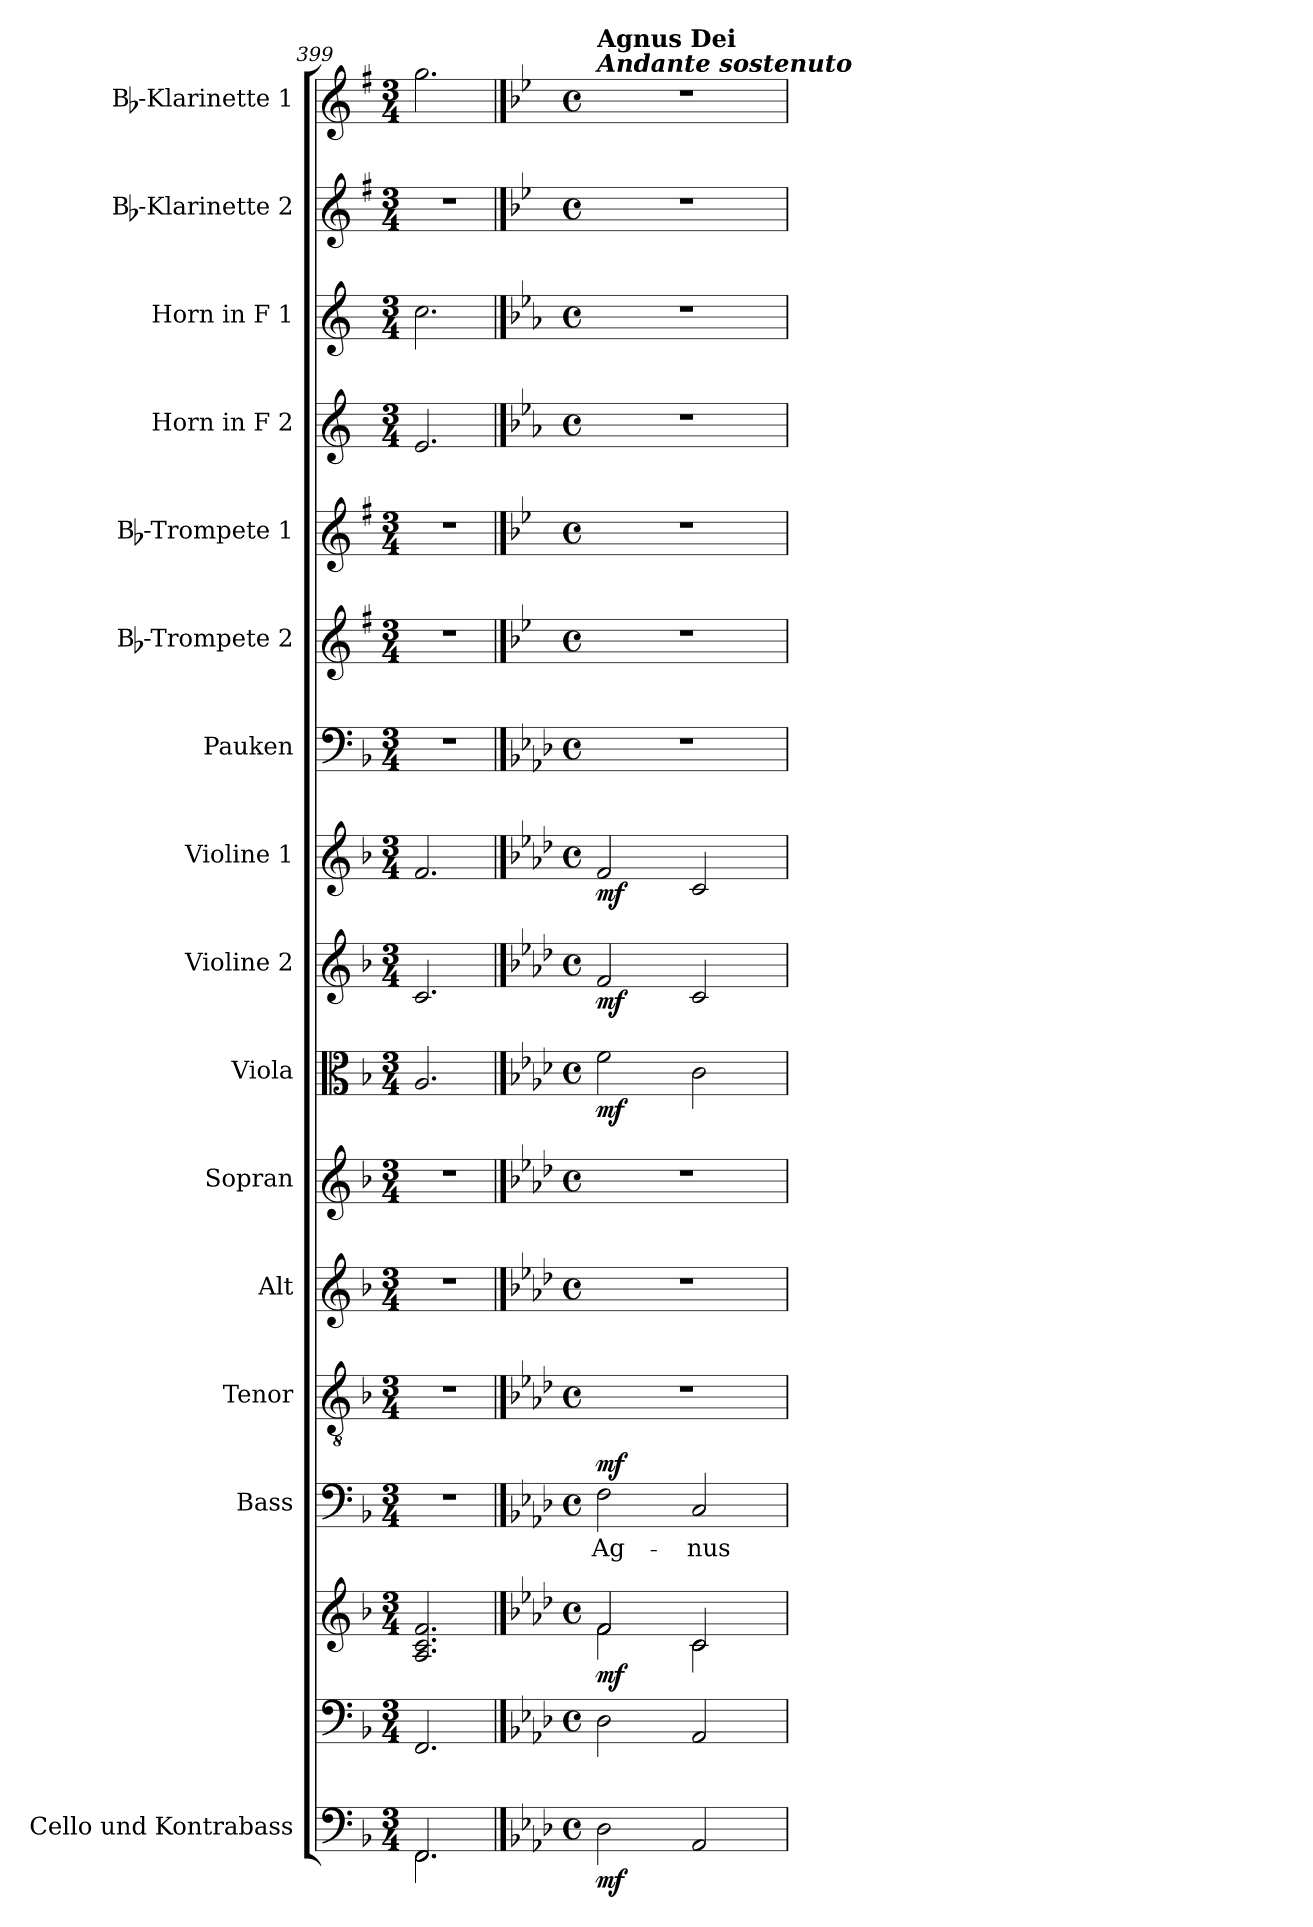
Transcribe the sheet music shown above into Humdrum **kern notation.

**kern	**dynam	**kern	**kern	**dynam	**kern	**text	**dynam	**kern	**kern	**kern	**kern	**dynam	**kern	**dynam	**kern	**dynam	**kern	**kern	**kern	**kern	**kern	**kern	**kern
*part16	*part16	*part15	*part15	*part15	*part14	*part14	*part14	*part13	*part12	*part11	*part10	*part10	*part9	*part9	*part8	*part8	*part7	*part6	*part5	*part4	*part3	*part2	*part1
*staff17	*staff17	*staff16	*staff15	*staff15/16	*staff14	*staff14	*staff14	*staff13	*staff12	*staff11	*staff10	*staff10	*staff9	*staff9	*staff8	*staff8	*staff7	*staff6	*staff5	*staff4	*staff3	*staff2	*staff1
*I"Cello und Kontrabass	*	*	*	*	*I"Bass	*	*	*I"Tenor	*I"Alt	*I"Sopran	*I"Viola	*	*I"Violine 2	*	*I"Violine 1	*	*I"Pauken	*I"Bb-Trompete 2	*I"Bb-Trompete 1	*I"Horn in F 2	*I"Horn in F 1	*I"Bb-Klarinette 2	*I"Bb-Klarinette 1
*I'Kb.	*	*	*	*	*I'B.	*	*	*I'T.	*I'A.	*I'S.	*I'Vla.	*	*I'Vl. 2	*	*I'Vl. 1	*	*I'Pk.	*I'Bb Trp. 2	*I'Bb Trp. 1	*	*	*I'Bb Kl. 2	*I'Bb Kl. 1
*clefF4	*	*clefF4	*clefG2	*	*clefF4	*	*	*clefGv2	*clefG2	*clefG2	*clefC3	*	*clefG2	*	*clefG2	*	*clefF4	*clefG2	*clefG2	*clefG2	*clefG2	*clefG2	*clefG2
*ITrd7c12	*	*	*	*	*	*	*	*	*	*	*	*	*	*	*	*	*	*ITrd1c2	*ITrd1c2	*ITrd4c7	*ITrd4c7	*ITrd1c2	*ITrd1c2
*k[b-]	*	*k[b-]	*k[b-]	*	*k[b-]	*	*	*k[b-]	*k[b-]	*k[b-]	*k[b-]	*	*k[b-]	*	*k[b-]	*	*k[b-]	*k[b-]	*k[b-]	*k[b-]	*k[b-]	*k[b-]	*k[b-]
*F:	*	*F:	*F:	*	*F:	*	*	*F:	*F:	*F:	*F:	*	*F:	*	*F:	*	*F:	*F:	*F:	*F:	*F:	*F:	*F:
*M3/4	*	*M3/4	*M3/4	*	*M3/4	*	*	*M3/4	*M3/4	*M3/4	*M3/4	*	*M3/4	*	*M3/4	*	*M3/4	*M3/4	*M3/4	*M3/4	*M3/4	*M3/4	*M3/4
=399	=399	=399	=399	=399	=399	=399	=399	=399	=399	=399	=399	=399	=399	=399	=399	=399	=399	=399	=399	=399	=399	=399	=399
*^	*	*	*	*	*	*	*	*	*	*	*	*	*	*	*	*	*	*	*	*	*	*	*
2.FFF/	2.FFF\	.	2.FF/	2.A/ 2.c/ 2.f/	.	2.r	.	.	2.r	2.r	2.r	2.A/	.	2.c/	.	2.f/	.	2.r	2.r	2.r	2.A/	2.f\	2.r	2.ff\
*v	*v	*	*	*	*	*	*	*	*	*	*	*	*	*	*	*	*	*	*	*	*	*	*	*
!!LO:PB:g=z
==400	==400	==400	==400	==400	==400	==400	==400	==400	==400	==400	==400	==400	==400	==400	==400	==400	==400	==400	==400	==400	==400	==400	==400
*k[b-e-a-d-]	*	*k[b-e-a-d-]	*k[b-e-a-d-]	*	*k[b-e-a-d-]	*	*	*k[b-e-a-d-]	*k[b-e-a-d-]	*k[b-e-a-d-]	*k[b-e-a-d-]	*	*k[b-e-a-d-]	*	*k[b-e-a-d-]	*	*k[b-e-a-d-]	*k[b-e-a-d-]	*k[b-e-a-d-]	*k[b-e-a-d-]	*k[b-e-a-d-]	*k[b-e-a-d-]	*k[b-e-a-d-]
*A-:	*	*A-:	*A-:	*	*A-:	*	*	*A-:	*A-:	*A-:	*A-:	*	*A-:	*	*A-:	*	*A-:	*A-:	*A-:	*A-:	*A-:	*A-:	*A-:
*M4/4	*	*M4/4	*M4/4	*	*M4/4	*	*	*M4/4	*M4/4	*M4/4	*M4/4	*	*M4/4	*	*M4/4	*	*M4/4	*M4/4	*M4/4	*M4/4	*M4/4	*M4/4	*M4/4
*met(c)	*	*met(c)	*met(c)	*	*met(c)	*	*	*met(c)	*met(c)	*met(c)	*met(c)	*	*met(c)	*	*met(c)	*	*met(c)	*met(c)	*met(c)	*met(c)	*met(c)	*met(c)	*met(c)
*^	*	*	*^	*	*	*	*	*	*	*	*	*	*	*	*	*	*	*	*	*	*	*	*
!	!	!	!	!	!	!	!	!	!	!	!	!	!	!	!	!	!	!	!	!	!	!	!	!	!LO:TX:a:Bi:t=Andante sostenuto
!	!	!	!	!	!	!	!	!	!	!	!	!	!	!	!	!	!	!	!	!	!	!	!	!	!LO:TX:a:B:t=Agnus Dei
!	!	!LO:DY:b	!	!	!	!LO:DY:b	!	!LO:LY:b	!LO:DY:a	!	!	!	!	!LO:DY:b	!	!LO:DY:b	!	!LO:DY:b	!	!	!	!	!	!	!
*v	*v	*	*	*	*	*	*	*	*	*	*	*	*	*	*	*	*	*	*	*	*	*	*	*	*
2DD-\	mf	2D-\	2f/	2f\	mf	2F\	Ag-	mf	1r	1r	1r	2f\	mf	2f/	mf	2f/	mf	1r	1r	1r	1r	1r	1r	1r
!	!	!	!	!	!	!	!LO:LY:b	!	!	!	!	!	!	!	!	!	!	!	!	!	!	!	!	!
2AAA-/	.	2AA-/	2c/	2c\	.	2C/	-nus	.	.	.	.	2c\	.	2c/	.	2c/	.	.	.	.	.	.	.	.
*	*	*	*v	*v	*	*	*	*	*	*	*	*	*	*	*	*	*	*	*	*	*	*	*	*
=	=	=	=	=	=	=	=	=	=	=	=	=	=	=	=	=	=	=	=	=	=	=	=
*-	*-	*-	*-	*-	*-	*-	*-	*-	*-	*-	*-	*-	*-	*-	*-	*-	*-	*-	*-	*-	*-	*-	*-
